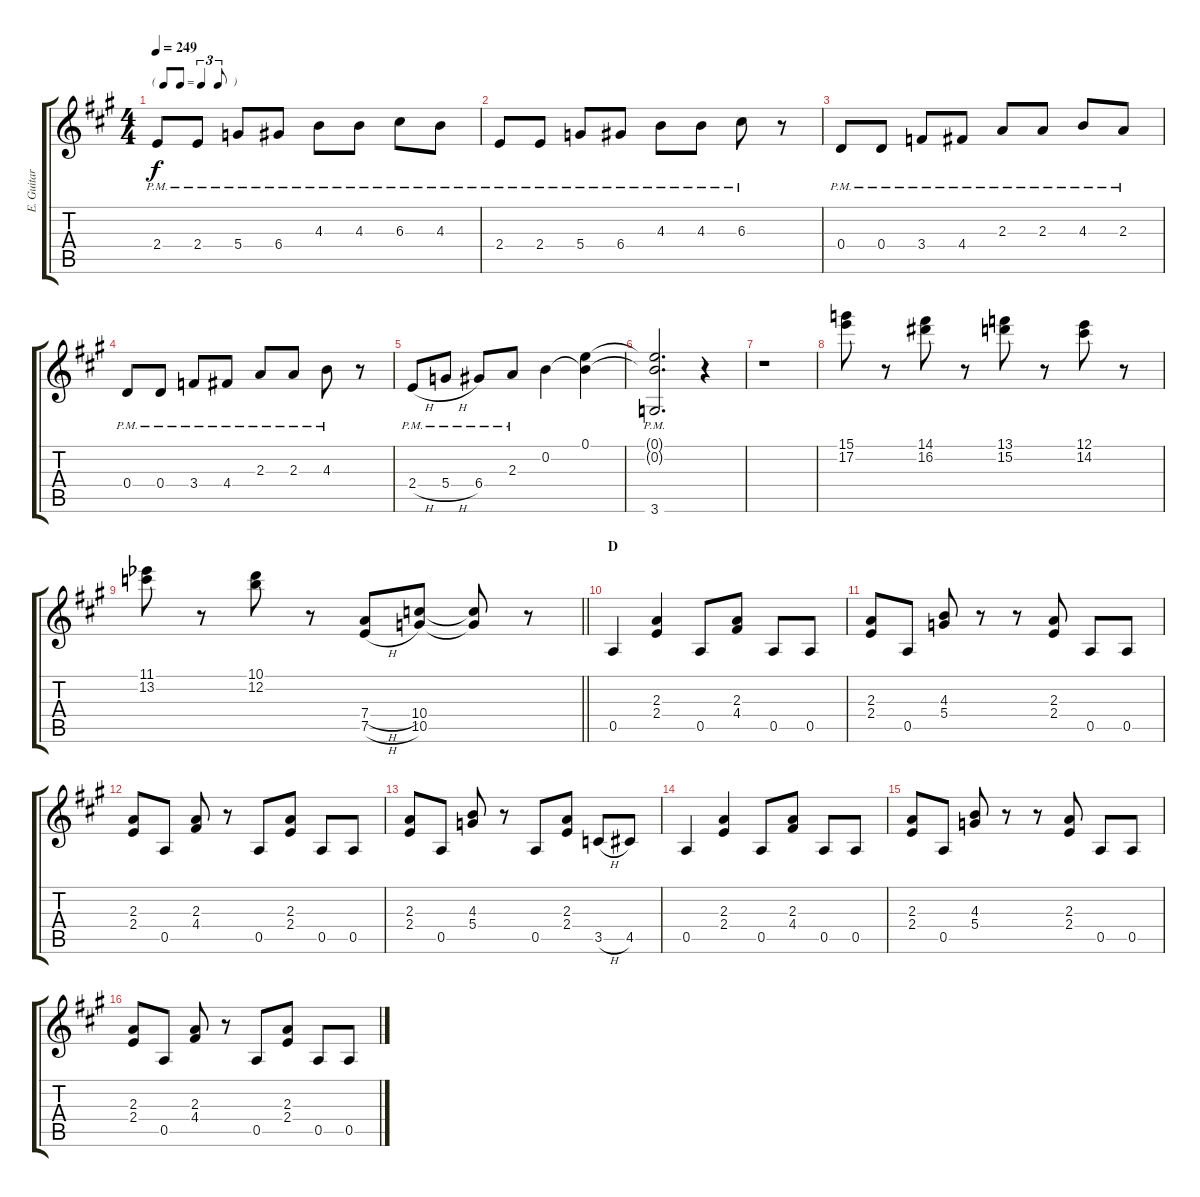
\track ("E. Guitar I" "E. Guitar ") {instrument electricguitarclean}
\staff {score tabs}
\tuning (E4 B3 G3 D3 A2 E2) {hide}
\ts (4 4)
\tf triplet8th
\tempo 249
\clef g2
\ks a
2.4{pm}.8{dy f} 2.4{pm}.8 5.4{pm}.8 6.4{pm}.8 4.3{pm}.8 4.3{pm}.8 6.3{pm}.8 4.3{pm}.8 |
2.4{pm}.8 2.4{pm}.8 5.4{pm}.8 6.4{pm}.8 4.3{pm}.8 4.3{pm}.8 6.3{pm}.8 r.8 |
0.4{pm}.8 0.4{pm}.8 3.4{pm}.8 4.4{pm}.8 2.3{pm}.8 2.3{pm}.8 4.3{pm}.8 2.3{pm}.8 |
0.4{pm}.8 0.4{pm}.8 3.4{pm}.8 4.4{pm}.8 2.3{pm}.8 2.3{pm}.8 4.3{pm}.8 r.8 |
2.4{h pm}.8 5.4{h pm}.8 6.4{pm}.8 2.3{pm}.8 0.2.4 (0.1 0.2{t}).4 |
(0.1{t} 0.2{t} 3.6{pm}).2{d} r.4 |
r.1 |
(15.1 17.2).8 r.8 (14.1 16.2).8 r.8 (13.1 15.2).8 r.8 (12.1 14.2).8 r.8 |
\barLineRight lightlight
(11.1{acc b} 13.2).8 r.8 (10.1 12.2).8 r.8 (7.4{h} 7.5{h}).8 (10.4 10.5).8 (10.4{t} 10.5{t}).8 r.8 |
\section ("" "D")
0.5.4 (2.3 2.4).4 0.5.8 (2.3 4.4).8 0.5.8 0.5.8 |
(2.3 2.4).8 0.5.8 (4.3 5.4).8 r.8 r.8 (2.3 2.4).8 0.5.8 0.5.8 |
(2.3 2.4).8 0.5.8 (2.3 4.4).8 r.8 0.5.8 (2.3 2.4).8 0.5.8 0.5.8 |
(2.3 2.4).8 0.5.8 (4.3 5.4).8 r.8 0.5.8 (2.3 2.4).8 3.5{h}.8 4.5.8 |
0.5.4 (2.3 2.4).4 0.5.8 (2.3 4.4).8 0.5.8 0.5.8 |
(2.3 2.4).8 0.5.8 (4.3 5.4).8 r.8 r.8 (2.3 2.4).8 0.5.8 0.5.8 |
(2.3 2.4).8 0.5.8 (2.3 4.4).8 r.8 0.5.8 (2.3 2.4).8 0.5.8 0.5.8
